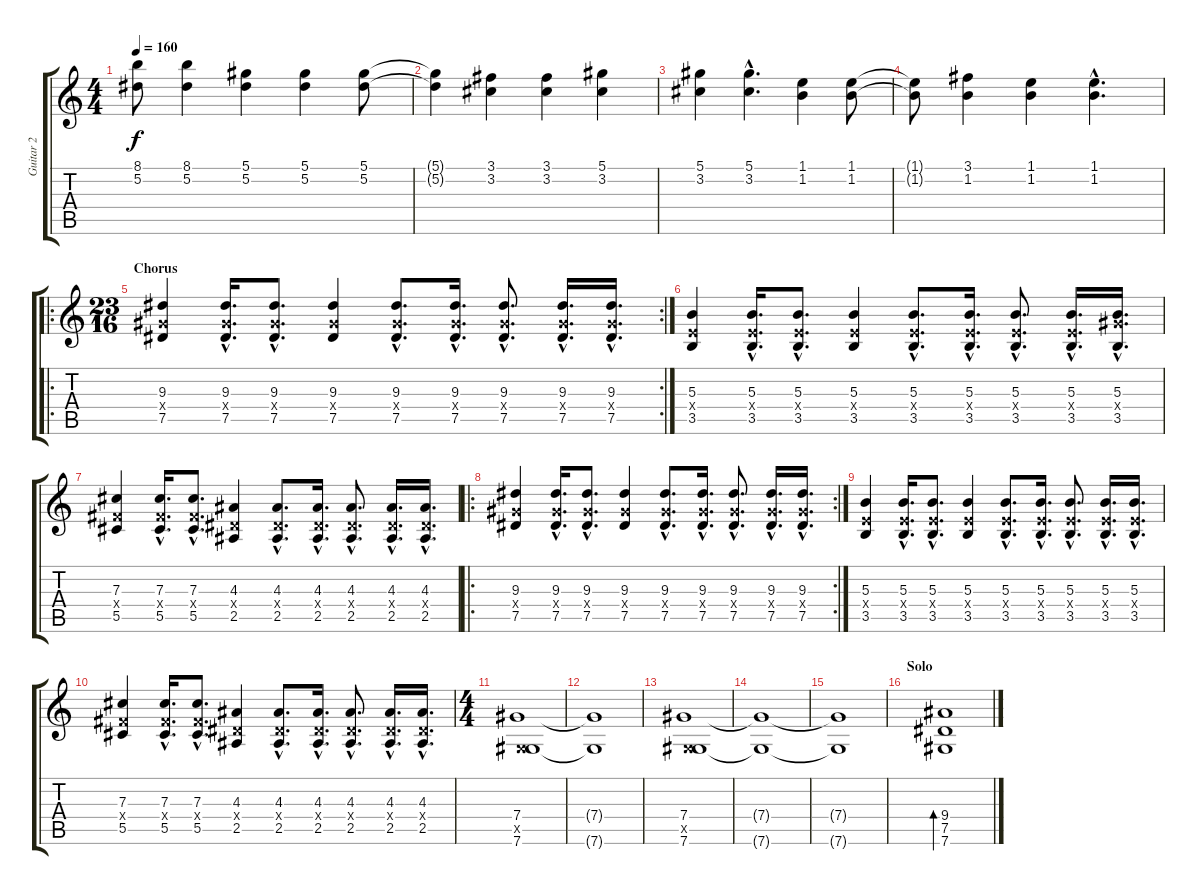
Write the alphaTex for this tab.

\track ("Guitar 2" "Guitar 2") {instrument distortionguitar}
\staff {score tabs}
\tuning (Eb4 Bb3 Gb3 Db3 Ab2 Db2) {hide}
\ts (4 4)
\tempo 160
\clef g2
\ks c
(8.1{t} 5.2{t}).8{dy f} (8.1 5.2).4 (5.1 5.2).4 (5.1 5.2).4 (5.1 5.2).8 |
(5.1{t} 5.2{t}).4 (3.1 3.2).4 (3.1 3.2).4 (5.1 3.2).4 |
(5.1 3.2).4 (5.1{hac} 3.2{hac}).4{d} (1.1 1.2).4 (1.1 1.2).8 |
(1.1{t} 1.2{t}).8 (3.1 1.2).4 (1.1 1.2).4 (1.1{hac} 1.2{hac}).4{d} |
\ro
\rc 2
\ts (23 16)
\section ("" "Chorus")
(9.3 7.4{x} 7.5).4{instrument distortionguitar} (9.3{hac} 7.4{hac x} 7.5{hac}).16{d} (9.3{hac} 7.4{hac x} 7.5{hac}).8{d} (9.3 7.4{x} 7.5).4 (9.3{hac} 7.4{hac x} 7.5).8{d} (9.3{hac} 7.4{hac x} 7.5{hac}).16{d} (9.3{hac} 7.4{hac x} 7.5{hac}).8{d} (9.3{hac} 7.4{hac x} 7.5{hac}).16{d} (9.3{hac} 7.4{hac x} 7.5{hac}).16{d} |
(5.3 3.4{x} 3.5).4 (5.3{hac} 3.4{hac x} 3.5{hac}).16{d} (5.3{hac} 3.4{hac x} 3.5{hac}).8{d} (5.3 3.4{x} 3.5).4 (5.3{hac} 3.4{hac x} 3.5).8{d} (5.3{hac} 3.4{hac x} 3.5{hac}).16{d} (5.3{hac} 3.4{hac x} 3.5{hac}).8{d} (5.3{hac} 3.4{hac x} 3.5{hac}).16{d} (5.3{hac} 7.4{hac x} 3.5{hac}).16{d} |
(7.3 5.4{x} 5.5).4 (7.3{hac} 5.4{hac x} 5.5{hac}).16{d} (7.3{hac} 5.4{hac x} 5.5{hac}).8{d} (4.3 2.4{x} 2.5).4 (4.3{hac} 2.4{hac x} 2.5).8{d} (4.3{hac} 2.4{hac x} 2.5{hac}).16{d} (4.3{hac} 2.4{hac x} 2.5{hac}).8{d} (4.3{hac} 2.4{hac x} 2.5{hac}).16{d} (4.3{hac} 2.4{hac x} 2.5{hac}).16{d} |
\ro
\rc 2
(9.3 7.4{x} 7.5).4 (9.3{hac} 7.4{hac x} 7.5{hac}).16{d} (9.3{hac} 7.4{hac x} 7.5{hac}).8{d} (9.3 7.4{x} 7.5).4 (9.3{hac} 7.4{hac x} 7.5).8{d} (9.3{hac} 7.4{hac x} 7.5{hac}).16{d} (9.3{hac} 7.4{hac x} 7.5{hac}).8{d} (9.3{hac} 7.4{hac x} 7.5{hac}).16{d} (9.3{hac} 7.4{hac x} 7.5{hac}).16{d} |
(5.3 3.4{x} 3.5).4 (5.3{hac} 3.4{hac x} 3.5{hac}).16{d} (5.3{hac} 3.4{hac x} 3.5{hac}).8{d} (5.3 3.4{x} 3.5).4 (5.3{hac} 3.4{hac x} 3.5).8{d} (5.3{hac} 3.4{hac x} 3.5{hac}).16{d} (5.3{hac} 3.4{hac x} 3.5{hac}).8{d} (5.3{hac} 3.4{hac x} 3.5{hac}).16{d} (5.3{hac} 3.4{hac x} 3.5{hac}).16{d} |
(7.3 5.4{x} 5.5).4 (7.3{hac} 5.4{hac x} 5.5{hac}).16{d} (7.3{hac} 5.4{hac x} 5.5{hac}).8{d} (4.3 2.4{x} 2.5).4 (4.3{hac} 2.4{hac x} 2.5).8{d} (4.3{hac} 2.4{hac x} 2.5{hac}).16{d} (4.3{hac} 2.4{hac x} 2.5{hac}).8{d} (4.3{hac} 2.4{hac x} 2.5{hac}).16{d} (4.3{hac} 2.4{hac x} 2.5{hac}).16{d} |
\ts (4 4)
(7.4 0.5{x} 7.6).1 |
(7.4{t} 7.6{t}).1 |
(7.4 0.5{x} 7.6).1 |
(7.4{t} 7.6{t}).1 |
(7.4{t} 7.6{t}).1 |
\section ("" "Solo")
(9.4 7.5 7.6).1{bd 240}
